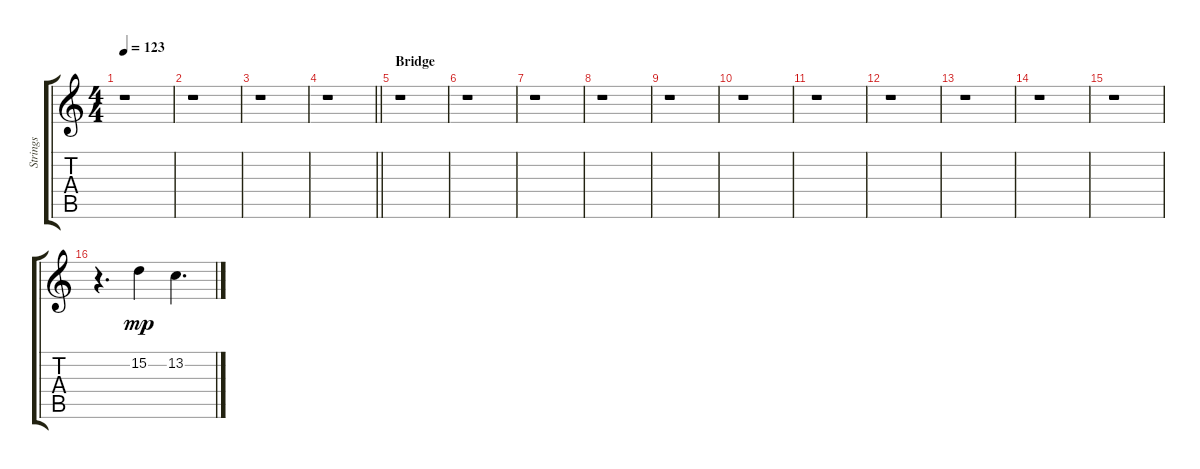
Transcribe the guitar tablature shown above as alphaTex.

\track ("Strings" "Strings") {instrument pizzicatostrings}
\staff {score tabs}
\tuning (E4 B3 G3 D3 A2 E2) {hide}
\ts (4 4)
\tempo 123
\clef g2
\ks c
r.1{dy f} |
r.1 |
r.1 |
\barLineRight lightlight
r.1 |
\section ("" "Bridge")
r.1 |
r.1 |
r.1 |
r.1 |
r.1 |
r.1 |
r.1 |
r.1 |
r.1 |
r.1 |
r.1 |
r.4{d instrument clarinet} 15.2.4{dy mp} 13.2.4{d}
